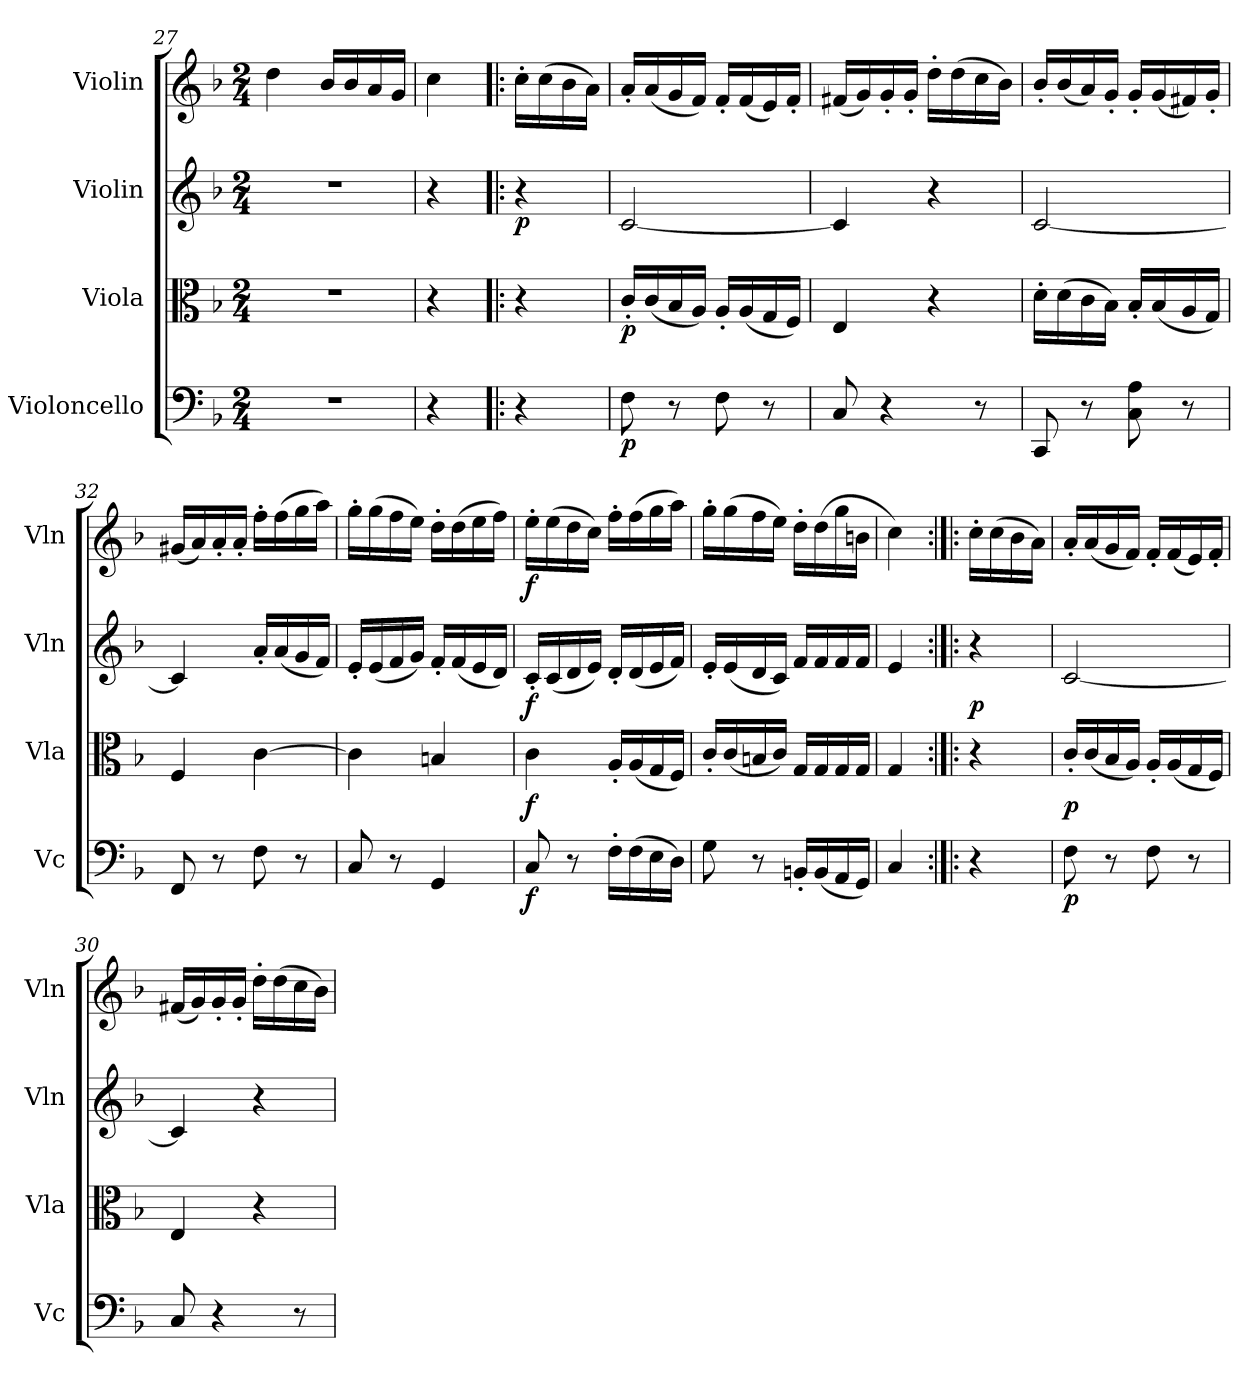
**kern	**dynam	**kern	**dynam	**kern	**dynam	**kern	**dynam
*part4	*part4	*part3	*part3	*part2	*part2	*part1	*part1
*staff4	*staff4	*staff3	*staff3	*staff2	*staff2	*staff1	*staff1
*I"Violoncello	*	*I"Viola	*	*I"Violin	*	*I"Violin	*
*I'Vc	*	*I'Vla	*	*I'Vln	*	*I'Vln	*
*clefF4	*	*clefC3	*	*clefG2	*	*clefG2	*
*k[b-]	*	*k[b-]	*	*k[b-]	*	*k[b-]	*
*M2/4	*	*M2/4	*	*M2/4	*	*M2/4	*
=27	=27	=27	=27	=27	=27	=27	=27
2r	.	2r	.	2r	.	4dd\	.
.	.	.	.	.	.	16b-/LL	.
.	.	.	.	.	.	16b-/	.
.	.	.	.	.	.	16a/	.
.	.	.	.	.	.	16g/JJ	.
=28	=28	=28	=28	=28	=28	=28	=28
4r	.	4r	.	4r	.	4cc\	.
=!|:	=!|:	=!|:	=!|:	=!|:	=!|:	=!|:	=!|:
4r	.	4r	.	4r	p	16cc'\LL	.
.	.	.	.	.	.	(16cc\	.
.	.	.	.	.	.	16b-\	.
.	.	.	.	.	.	16a\JJ)	.
=29	=29	=29	=29	=29	=29	=29	=29
8F\	p	16c'/LL	p	[2c/	.	16a'/LL	.
.	.	(16c/	.	.	.	(16a/	.
8r	.	16B-/	.	.	.	16g/	.
.	.	16A/JJ)	.	.	.	16f/JJ)	.
8F\	.	16A'/LL	.	.	.	16f'/LL	.
.	.	(16A/	.	.	.	(16f/	.
8r	.	16G/	.	.	.	16e/)	.
.	.	16F/JJ)	.	.	.	16f'/JJ	.
=30	=30	=30	=30	=30	=30	=30	=30
8C/	.	4E/	.	4c/]	.	(16f#X/LL	.
.	.	.	.	.	.	16g/)	.
4r	.	.	.	.	.	16g'/	.
.	.	.	.	.	.	16g'/JJ	.
.	.	4r	.	4r	.	16dd'\LL	.
.	.	.	.	.	.	(16dd\	.
8r	.	.	.	.	.	16cc\	.
.	.	.	.	.	.	16b-\JJ)	.
=31	=31	=31	=31	=31	=31	=31	=31
8CC/	.	16d'\LL	.	[2c/	.	16b-'/LL	.
.	.	(16d\	.	.	.	(16b-/	.
8r	.	16c\	.	.	.	16a/)	.
.	.	16B-\JJ)	.	.	.	16g'/JJ	.
8C\ 8A\	.	16B-'/LL	.	.	.	16g'/LL	.
.	.	(16B-/	.	.	.	(16g/	.
8r	.	16A/	.	.	.	16f#X/)	.
.	.	16G/JJ)	.	.	.	16g'/JJ	.
=32	=32	=32	=32	=32	=32	=32	=32
8FF/	.	4F/	.	4c/]	.	(16g#X/LL	.
.	.	.	.	.	.	16a/)	.
8r	.	.	.	.	.	16a'/	.
.	.	.	.	.	.	16a'/JJ	.
8F\	.	[4c\	.	16a'/LL	.	16ff'\LL	.
.	.	.	.	(16a/	.	(16ff\	.
8r	.	.	.	16g/	.	16gg\	.
.	.	.	.	16f/JJ)	.	16aa\JJ)	.
=33	=33	=33	=33	=33	=33	=33	=33
8C/	.	4c\]	.	16e'/LL	.	16gg'\LL	.
.	.	.	.	(16e/	.	(16gg\	.
8r	.	.	.	16f/	.	16ff\	.
.	.	.	.	16g/JJ)	.	16ee\JJ)	.
4GG/	.	4Bn/	.	16f'/LL	.	16dd'\LL	.
.	.	.	.	(16f/	.	(16dd\	.
.	.	.	.	16e/	.	16ee\	.
.	.	.	.	16d/JJ)	.	16ff\JJ)	.
=34	=34	=34	=34	=34	=34	=34	=34
8C/	f	4c\	f	16c'/LL	f	16ee'\LL	f
.	.	.	.	(16c/	.	(16ee\	.
8r	.	.	.	16d/	.	16dd\	.
.	.	.	.	16e/JJ)	.	16cc\JJ)	.
16F'\LL	.	16A'/LL	.	16d'/LL	.	16ff'\LL	.
(16F\	.	(16A/	.	(16d/	.	(16ff\	.
16E\	.	16G/	.	16e/	.	16gg\	.
16D\JJ)	.	16F/JJ)	.	16f/JJ)	.	16aa\JJ)	.
=35	=35	=35	=35	=35	=35	=35	=35
8G\	.	16c'/LL	.	16e'/LL	.	16gg'\LL	.
.	.	(16c/	.	(16e/	.	(16gg\	.
8r	.	16Bn/	.	16d/	.	16ff\	.
.	.	16c/JJ)	.	16c/JJ)	.	16ee\JJ)	.
16BBn'/LL	.	16G/LL	.	16f/LL	.	16dd'\LL	.
(16BB/	.	16G/	.	16f/	.	(16dd\	.
16AA/	.	16G/	.	16f/	.	16gg\	.
16GG/JJ)	.	16G/JJ	.	16f/JJ	.	16bn\JJ	.
=36	=36	=36	=36	=36	=36	=36	=36
4C/	.	4G/	.	4e/	.	4cc\)	.
=:|!|:	=:|!|:	=:|!|:	=:|!|:	=:|!|:	=:|!|:	=:|!|:	=:|!|:
4r	.	4r	.	4r	p	16cc'\LL	.
.	.	.	.	.	.	(16cc\	.
.	.	.	.	.	.	16b-\	.
.	.	.	.	.	.	16a\JJ)	.
=29	=29	=29	=29	=29	=29	=29	=29
8F\	p	16c'/LL	p	[2c/	.	16a'/LL	.
.	.	(16c/	.	.	.	(16a/	.
8r	.	16B-/	.	.	.	16g/	.
.	.	16A/JJ)	.	.	.	16f/JJ)	.
8F\	.	16A'/LL	.	.	.	16f'/LL	.
.	.	(16A/	.	.	.	(16f/	.
8r	.	16G/	.	.	.	16e/)	.
.	.	16F/JJ)	.	.	.	16f'/JJ	.
=30	=30	=30	=30	=30	=30	=30	=30
8C/	.	4E/	.	4c/]	.	(16f#X/LL	.
.	.	.	.	.	.	16g/)	.
4r	.	.	.	.	.	16g'/	.
.	.	.	.	.	.	16g'/JJ	.
.	.	4r	.	4r	.	16dd'\LL	.
.	.	.	.	.	.	(16dd\	.
8r	.	.	.	.	.	16cc\	.
.	.	.	.	.	.	16b-\JJ)	.
=	=	=	=	=	=	=	=
*-	*-	*-	*-	*-	*-	*-	*-
